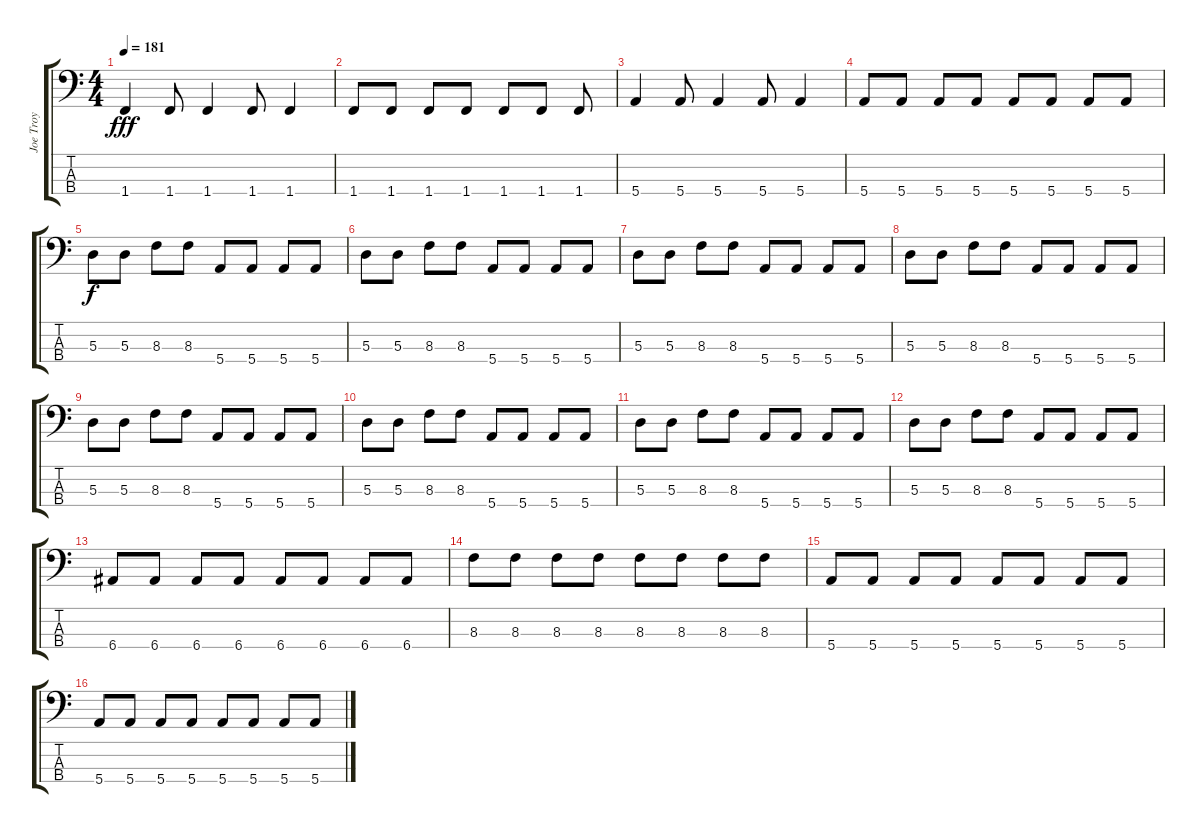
\track ("Joe Troy" "Joe Troy") {instrument electricbassfinger}
\staff {score tabs}
\tuning (G2 D2 A1 E1) {hide}
\ts (4 4)
\tempo 181
\clef f4
\ks c
1.4.4{dy fff} 1.4.8 1.4.4 1.4.8 1.4.4 |
1.4.8 1.4.8 1.4.8 1.4.8 1.4.8 1.4.8 1.4.8 |
5.4.4 5.4.8 5.4.4 5.4.8 5.4.4 |
5.4.8 5.4.8 5.4.8 5.4.8 5.4.8 5.4.8 5.4.8 5.4.8 |
5.3.8{dy f} 5.3.8 8.3.8 8.3.8 5.4.8 5.4.8 5.4.8 5.4.8 |
5.3.8 5.3.8 8.3.8 8.3.8 5.4.8 5.4.8 5.4.8 5.4.8 |
5.3.8 5.3.8 8.3.8 8.3.8 5.4.8 5.4.8 5.4.8 5.4.8 |
5.3.8 5.3.8 8.3.8 8.3.8 5.4.8 5.4.8 5.4.8 5.4.8 |
5.3.8 5.3.8 8.3.8 8.3.8 5.4.8 5.4.8 5.4.8 5.4.8 |
5.3.8 5.3.8 8.3.8 8.3.8 5.4.8 5.4.8 5.4.8 5.4.8 |
5.3.8 5.3.8 8.3.8 8.3.8 5.4.8 5.4.8 5.4.8 5.4.8 |
5.3.8 5.3.8 8.3.8 8.3.8 5.4.8 5.4.8 5.4.8 5.4.8 |
6.4.8 6.4.8 6.4.8 6.4.8 6.4.8 6.4.8 6.4.8 6.4.8 |
8.3.8 8.3.8 8.3.8 8.3.8 8.3.8 8.3.8 8.3.8 8.3.8 |
5.4.8 5.4.8 5.4.8 5.4.8 5.4.8 5.4.8 5.4.8 5.4.8 |
5.4.8 5.4.8 5.4.8 5.4.8 5.4.8 5.4.8 5.4.8 5.4.8
